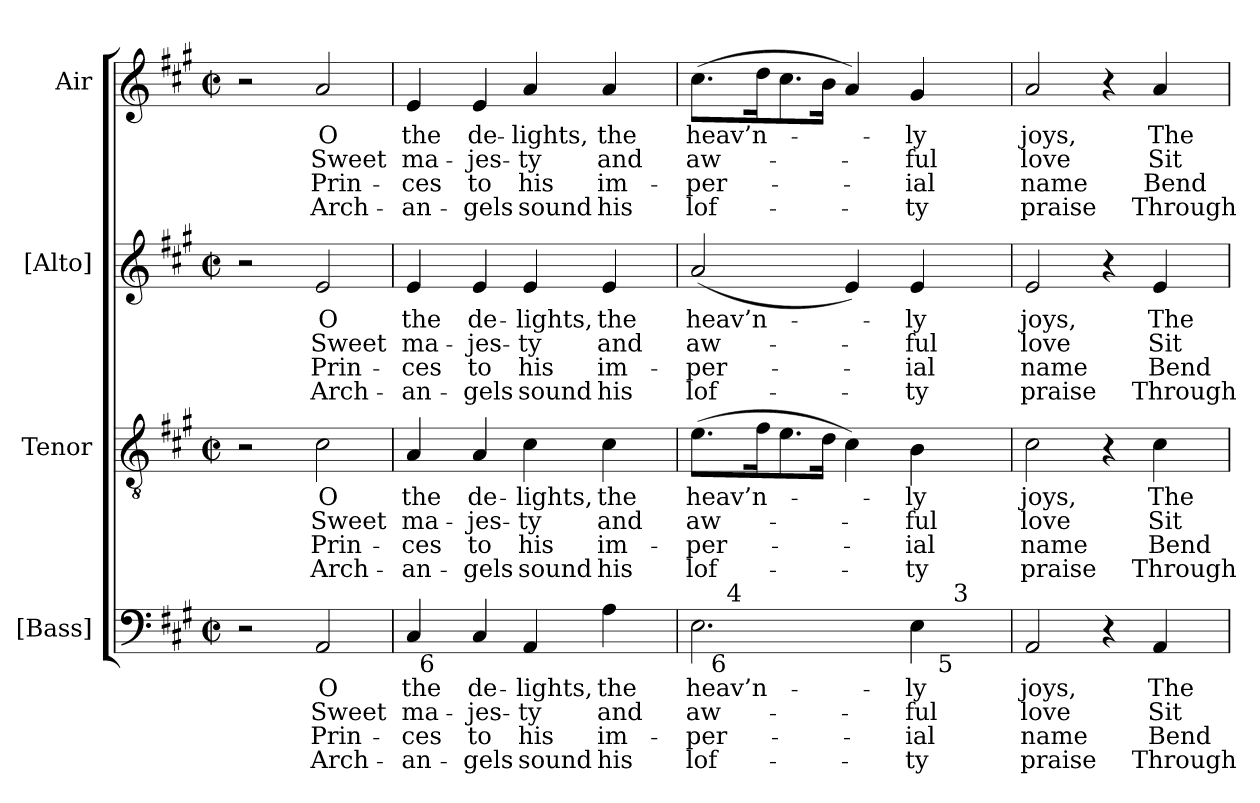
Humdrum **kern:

**kern	**text	**text	**text	**text	**kern	**text	**text	**text	**text	**kern	**text	**text	**text	**text	**kern	**text	**text	**text	**text
*part4	*part4	*part4	*part4	*part4	*part3	*part3	*part3	*part3	*part3	*part2	*part2	*part2	*part2	*part2	*part1	*part1	*part1	*part1	*part1
*staff4	*staff4	*staff4	*staff4	*staff4	*staff3	*staff3	*staff3	*staff3	*staff3	*staff2	*staff2	*staff2	*staff2	*staff2	*staff1	*staff1	*staff1	*staff1	*staff1
*I"[Bass]	*	*	*	*	*I"Tenor	*	*	*	*	*I"[Alto]	*	*	*	*	*I"Air	*	*	*	*
*I'B.	*	*	*	*	*I'T.	*	*	*	*	*I'A.	*	*	*	*	*	*	*	*	*
!!LO:PB:g=z
*clefF4	*	*	*	*	*clefGv2	*	*	*	*	*clefG2	*	*	*	*	*clefG2	*	*	*	*
*	*	*	*	*	*ITrd7c12	*	*	*	*	*	*	*	*	*	*	*	*	*	*
*k[f#c#g#]	*	*	*	*	*k[f#c#g#]	*	*	*	*	*k[f#c#g#]	*	*	*	*	*k[f#c#g#]	*	*	*	*
*A:	*	*	*	*	*A:	*	*	*	*	*A:	*	*	*	*	*A:	*	*	*	*
*M2/2	*	*	*	*	*M2/2	*	*	*	*	*M2/2	*	*	*	*	*M2/2	*	*	*	*
*met(c|)	*	*	*	*	*met(c|)	*	*	*	*	*met(c|)	*	*	*	*	*met(c|)	*	*	*	*
=1	=1	=1	=1	=1	=1	=1	=1	=1	=1	=1	=1	=1	=1	=1	=1	=1	=1	=1	=1
2r	.	.	.	.	2r	.	.	.	.	2r	.	.	.	.	2r	.	.	.	.
!	!LO:LY:b:color=#000000	!LO:LY:b:color=#000000	!LO:LY:b:color=#000000	!LO:LY:b:color=#000000	!	!	!	!	!	!	!	!	!	!	!	!	!	!	!
!	!	!	!	!	!	!LO:LY:b:color=#000000	!LO:LY:b:color=#000000	!LO:LY:b:color=#000000	!LO:LY:b:color=#000000	!	!	!	!	!	!	!	!	!	!
!	!	!	!	!	!	!	!	!	!	!	!LO:LY:b:color=#000000	!LO:LY:b:color=#000000	!LO:LY:b:color=#000000	!LO:LY:b:color=#000000	!	!	!	!	!
!	!	!	!	!	!	!	!	!	!	!	!	!	!	!	!	!LO:LY:b:color=#000000	!LO:LY:b:color=#000000	!LO:LY:b:color=#000000	!LO:LY:b:color=#000000
2AAi/	O	Sweet	Prin-	-Arch-	2C#i\	O	Sweet	Prin-	-Arch-	2ei/	O	Sweet	Prin-	-Arch-	2ai/	O	Sweet	Prin-	-Arch-
=2	=2	=2	=2	=2	=2	=2	=2	=2	=2	=2	=2	=2	=2	=2	=2	=2	=2	=2	=2
!	!LO:LY:b:color=#000000	!LO:LY:b:color=#000000	!LO:LY:b:color=#000000	!LO:LY:b:color=#000000	!	!	!	!	!	!	!	!	!	!	!	!	!	!	!
!	!	!	!	!	!	!LO:LY:b:color=#000000	!LO:LY:b:color=#000000	!LO:LY:b:color=#000000	!LO:LY:b:color=#000000	!	!	!	!	!	!	!	!	!	!
!	!	!	!	!	!	!	!	!	!	!	!LO:LY:b:color=#000000	!LO:LY:b:color=#000000	!LO:LY:b:color=#000000	!LO:LY:b:color=#000000	!	!	!	!	!
!	!	!	!	!	!	!	!	!	!	!	!	!	!	!	!	!LO:LY:b:color=#000000	!LO:LY:b:color=#000000	!LO:LY:b:color=#000000	!LO:LY:b:color=#000000
*^	*	*	*	*	*	*	*	*	*	*	*	*	*	*	*	*	*	*	*
4C#i/	16.ryy	the	ma-	-ces	an-	4AAi/	the	ma-	-ces	an-	4ei/	the	ma-	-ces	an-	4ei/	the	ma-	-ces	an-
!	!LO:TX:b:rj:t=6	!	!	!	!	!	!	!	!	!	!	!	!	!	!	!	!	!	!	!
.	2ryy	.	.	.	.	.	.	.	.	.	.	.	.	.	.	.	.	.	.	.
!	!	!LO:LY:b:color=#000000	!LO:LY:b:color=#000000	!LO:LY:b:color=#000000	!LO:LY:b:color=#000000	!	!	!	!	!	!	!	!	!	!	!	!	!	!	!
!	!	!	!	!	!	!	!LO:LY:b:color=#000000	!LO:LY:b:color=#000000	!LO:LY:b:color=#000000	!LO:LY:b:color=#000000	!	!	!	!	!	!	!	!	!	!
!	!	!	!	!	!	!	!	!	!	!	!	!LO:LY:b:color=#000000	!LO:LY:b:color=#000000	!LO:LY:b:color=#000000	!LO:LY:b:color=#000000	!	!	!	!	!
!	!	!	!	!	!	!	!	!	!	!	!	!	!	!	!	!	!LO:LY:b:color=#000000	!LO:LY:b:color=#000000	!LO:LY:b:color=#000000	!LO:LY:b:color=#000000
4C#i/	.	de-	-jes-	-to	gels	4AAi/	de-	-jes-	-to	gels	4ei/	de-	-jes-	-to	gels	4ei/	de-	-jes-	-to	gels
!	!	!LO:LY:b:color=#000000	!LO:LY:b:color=#000000	!LO:LY:b:color=#000000	!LO:LY:b:color=#000000	!	!	!	!	!	!	!	!	!	!	!	!	!	!	!
!	!	!	!	!	!	!	!LO:LY:b:color=#000000	!LO:LY:b:color=#000000	!LO:LY:b:color=#000000	!LO:LY:b:color=#000000	!	!	!	!	!	!	!	!	!	!
!	!	!	!	!	!	!	!	!	!	!	!	!LO:LY:b:color=#000000	!LO:LY:b:color=#000000	!LO:LY:b:color=#000000	!LO:LY:b:color=#000000	!	!	!	!	!
!	!	!	!	!	!	!	!	!	!	!	!	!	!	!	!	!	!LO:LY:b:color=#000000	!LO:LY:b:color=#000000	!LO:LY:b:color=#000000	!LO:LY:b:color=#000000
4AAi/	.	-lights,	-ty	his	sound	4C#i\	-lights,	-ty	his	sound	4ei/	-lights,	-ty	his	sound	4ai/	-lights,	-ty	his	sound
.	4ryy	.	.	.	.	.	.	.	.	.	.	.	.	.	.	.	.	.	.	.
!	!	!LO:LY:b:color=#000000	!LO:LY:b:color=#000000	!LO:LY:b:color=#000000	!LO:LY:b:color=#000000	!	!	!	!	!	!	!	!	!	!	!	!	!	!	!
!	!	!	!	!	!	!	!LO:LY:b:color=#000000	!LO:LY:b:color=#000000	!LO:LY:b:color=#000000	!LO:LY:b:color=#000000	!	!	!	!	!	!	!	!	!	!
!	!	!	!	!	!	!	!	!	!	!	!	!LO:LY:b:color=#000000	!LO:LY:b:color=#000000	!LO:LY:b:color=#000000	!LO:LY:b:color=#000000	!	!	!	!	!
!	!	!	!	!	!	!	!	!	!	!	!	!	!	!	!	!	!LO:LY:b:color=#000000	!LO:LY:b:color=#000000	!LO:LY:b:color=#000000	!LO:LY:b:color=#000000
4Ai\	.	the	and	im-	-his	4C#i\	the	and	im-	-his	4ei/	the	and	im-	-his	4ai/	the	and	im-	-his
.	8ryy	.	.	.	.	.	.	.	.	.	.	.	.	.	.	.	.	.	.	.
.	32ryy	.	.	.	.	.	.	.	.	.	.	.	.	.	.	.	.	.	.	.
*v	*v	*	*	*	*	*	*	*	*	*	*	*	*	*	*	*	*	*	*	*
=3	=3	=3	=3	=3	=3	=3	=3	=3	=3	=3	=3	=3	=3	=3	=3	=3	=3	=3	=3
*^	*	*	*	*	*	*	*	*	*	*	*	*	*	*	*	*	*	*	*
!	!	!LO:LY:b:color=#000000	!LO:LY:b:color=#000000	!LO:LY:b:color=#000000	!LO:LY:b:color=#000000	!	!	!	!	!	!	!	!	!	!	!	!	!	!	!
*v	*v	*	*	*	*	*	*	*	*	*	*	*	*	*	*	*	*	*	*	*
*^	*	*	*	*	*	*	*	*	*	*	*	*	*	*	*	*	*	*	*
!	!	!	!	!	!	!	!LO:LY:b:color=#000000	!LO:LY:b:color=#000000	!LO:LY:b:color=#000000	!LO:LY:b:color=#000000	!	!	!	!	!	!	!	!	!	!
*v	*v	*	*	*	*	*	*	*	*	*	*	*	*	*	*	*	*	*	*	*
*^	*	*	*	*	*	*	*	*	*	*	*	*	*	*	*	*	*	*	*
!	!	!	!	!	!	!	!	!	!	!	!	!LO:LY:b:color=#000000	!LO:LY:b:color=#000000	!LO:LY:b:color=#000000	!LO:LY:b:color=#000000	!	!	!	!	!
*v	*v	*	*	*	*	*	*	*	*	*	*	*	*	*	*	*	*	*	*	*
*^	*	*	*	*	*	*	*	*	*	*	*	*	*	*	*	*	*	*	*
!	!	!	!	!	!	!	!	!	!	!	!	!	!	!	!	!	!LO:LY:b:color=#000000	!LO:LY:b:color=#000000	!LO:LY:b:color=#000000	!LO:LY:b:color=#000000
*	*^	*	*	*	*	*	*	*	*	*	*	*	*	*	*	*	*	*	*	*
2.Ei\	16ryy	2ryy	heav’n-	aw-	per-	-lof-	(8.Ei\L	heav’n-	aw-	per-	-lof-	(2ai/	heav’n-	aw-	per-	-lof-	(8.cc#i\L	heav’n-	aw-	per-	-lof-
.	64ryy	.	.	.	.	.	.	.	.	.	.	.	.	.	.	.	.	.	.	.	.
.	256ryy	.	.	.	.	.	.	.	.	.	.	.	.	.	.	.	.	.	.	.	.
!	!LO:TX:b:rj:t=6	!	!	!	!	!	!	!	!	!	!	!	!	!	!	!	!	!	!	!	!
!	!LO:TX:t=4	!	!	!	!	!	!	!	!	!	!	!	!	!	!	!	!	!	!	!	!
.	2ryy	.	.	.	.	.	.	.	.	.	.	.	.	.	.	.	.	.	.	.	.
.	.	.	.	.	.	.	16F#i\K	.	.	.	.	.	.	.	.	.	16ddi\K	.	.	.	.
.	.	.	.	.	.	.	8.Ei\	.	.	.	.	.	.	.	.	.	8.cc#i\	.	.	.	.
.	.	.	.	.	.	.	16Di\Jk	.	.	.	.	.	.	.	.	.	16bi\Jk	.	.	.	.
.	.	4ryy	.	.	.	.	4C#i\)	.	.	.	.	4ei/)	.	.	.	.	4ai/)	.	.	.	.
.	4ryy	.	.	.	.	.	.	.	.	.	.	.	.	.	.	.	.	.	.	.	.
!	!	!	!LO:LY:b:color=#000000	!LO:LY:b:color=#000000	!LO:LY:b:color=#000000	!LO:LY:b:color=#000000	!	!	!	!	!	!	!	!	!	!	!	!	!	!	!
!	!	!	!	!	!	!	!	!LO:LY:b:color=#000000	!LO:LY:b:color=#000000	!LO:LY:b:color=#000000	!LO:LY:b:color=#000000	!	!	!	!	!	!	!	!	!	!
!	!	!	!	!	!	!	!	!	!	!	!	!	!LO:LY:b:color=#000000	!LO:LY:b:color=#000000	!LO:LY:b:color=#000000	!LO:LY:b:color=#000000	!	!	!	!	!
!	!	!	!	!	!	!	!	!	!	!	!	!	!	!	!	!	!	!LO:LY:b:color=#000000	!LO:LY:b:color=#000000	!LO:LY:b:color=#000000	!LO:LY:b:color=#000000
4Ei\	.	16ryy	-ly	-ful	-ial	ty	4BBi\	-ly	-ful	-ial	ty	4ei/	-ly	-ful	-ial	ty	4g#i/	-ly	-ful	-ial	ty
.	.	64ryy	.	.	.	.	.	.	.	.	.	.	.	.	.	.	.	.	.	.	.
.	.	128...ryy	.	.	.	.	.	.	.	.	.	.	.	.	.	.	.	.	.	.	.
.	8ryy	.	.	.	.	.	.	.	.	.	.	.	.	.	.	.	.	.	.	.	.
!	!	!LO:TX:b:rj:t=5	!	!	!	!	!	!	!	!	!	!	!	!	!	!	!	!	!	!	!
!	!	!LO:TX:t=3	!	!	!	!	!	!	!	!	!	!	!	!	!	!	!	!	!	!	!
.	.	8ryy	.	.	.	.	.	.	.	.	.	.	.	.	.	.	.	.	.	.	.
.	32ryy	.	.	.	.	.	.	.	.	.	.	.	.	.	.	.	.	.	.	.	.
.	.	32ryy	.	.	.	.	.	.	.	.	.	.	.	.	.	.	.	.	.	.	.
.	128.ryy	.	.	.	.	.	.	.	.	.	.	.	.	.	.	.	.	.	.	.	.
.	.	1024ryy	.	.	.	.	.	.	.	.	.	.	.	.	.	.	.	.	.	.	.
*v	*v	*v	*	*	*	*	*	*	*	*	*	*	*	*	*	*	*	*	*	*	*
=4	=4	=4	=4	=4	=4	=4	=4	=4	=4	=4	=4	=4	=4	=4	=4	=4	=4	=4	=4
*^	*	*	*	*	*	*	*	*	*	*	*	*	*	*	*	*	*	*	*
*	*^	*	*	*	*	*	*	*	*	*	*	*	*	*	*	*	*	*	*	*
!	!	!	!LO:LY:b:color=#000000	!LO:LY:b:color=#000000	!LO:LY:b:color=#000000	!LO:LY:b:color=#000000	!	!	!	!	!	!	!	!	!	!	!	!	!	!	!
*v	*v	*v	*	*	*	*	*	*	*	*	*	*	*	*	*	*	*	*	*	*	*
*^	*	*	*	*	*	*	*	*	*	*	*	*	*	*	*	*	*	*	*
*	*^	*	*	*	*	*	*	*	*	*	*	*	*	*	*	*	*	*	*	*
!	!	!	!	!	!	!	!	!LO:LY:b:color=#000000	!LO:LY:b:color=#000000	!LO:LY:b:color=#000000	!LO:LY:b:color=#000000	!	!	!	!	!	!	!	!	!	!
*v	*v	*v	*	*	*	*	*	*	*	*	*	*	*	*	*	*	*	*	*	*	*
*^	*	*	*	*	*	*	*	*	*	*	*	*	*	*	*	*	*	*	*
*	*^	*	*	*	*	*	*	*	*	*	*	*	*	*	*	*	*	*	*	*
!	!	!	!	!	!	!	!	!	!	!	!	!	!LO:LY:b:color=#000000	!LO:LY:b:color=#000000	!LO:LY:b:color=#000000	!LO:LY:b:color=#000000	!	!	!	!	!
*v	*v	*v	*	*	*	*	*	*	*	*	*	*	*	*	*	*	*	*	*	*	*
*^	*	*	*	*	*	*	*	*	*	*	*	*	*	*	*	*	*	*	*
*	*^	*	*	*	*	*	*	*	*	*	*	*	*	*	*	*	*	*	*	*
!	!	!	!	!	!	!	!	!	!	!	!	!	!	!	!	!	!	!LO:LY:b:color=#000000	!LO:LY:b:color=#000000	!LO:LY:b:color=#000000	!LO:LY:b:color=#000000
*v	*v	*v	*	*	*	*	*	*	*	*	*	*	*	*	*	*	*	*	*	*	*
2AAi/	joys,	love	name	praise	2C#i\	joys,	love	name	praise	2ei/	joys,	love	name	praise	2ai/	joys,	love	name	praise
4r	.	.	.	.	4r	.	.	.	.	4r	.	.	.	.	4r	.	.	.	.
!	!LO:LY:b:color=#000000	!LO:LY:b:color=#000000	!LO:LY:b:color=#000000	!LO:LY:b:color=#000000	!	!	!	!	!	!	!	!	!	!	!	!	!	!	!
!	!	!	!	!	!	!LO:LY:b:color=#000000	!LO:LY:b:color=#000000	!LO:LY:b:color=#000000	!LO:LY:b:color=#000000	!	!	!	!	!	!	!	!	!	!
!	!	!	!	!	!	!	!	!	!	!	!LO:LY:b:color=#000000	!LO:LY:b:color=#000000	!LO:LY:b:color=#000000	!LO:LY:b:color=#000000	!	!	!	!	!
!	!	!	!	!	!	!	!	!	!	!	!	!	!	!	!	!LO:LY:b:color=#000000	!LO:LY:b:color=#000000	!LO:LY:b:color=#000000	!LO:LY:b:color=#000000
4AAi/	The	Sit	Bend	Through	4C#i\	The	Sit	Bend	Through	4ei/	The	Sit	Bend	Through	4ai/	The	Sit	Bend	Through
=	=	=	=	=	=	=	=	=	=	=	=	=	=	=	=	=	=	=	=
*-	*-	*-	*-	*-	*-	*-	*-	*-	*-	*-	*-	*-	*-	*-	*-	*-	*-	*-	*-
